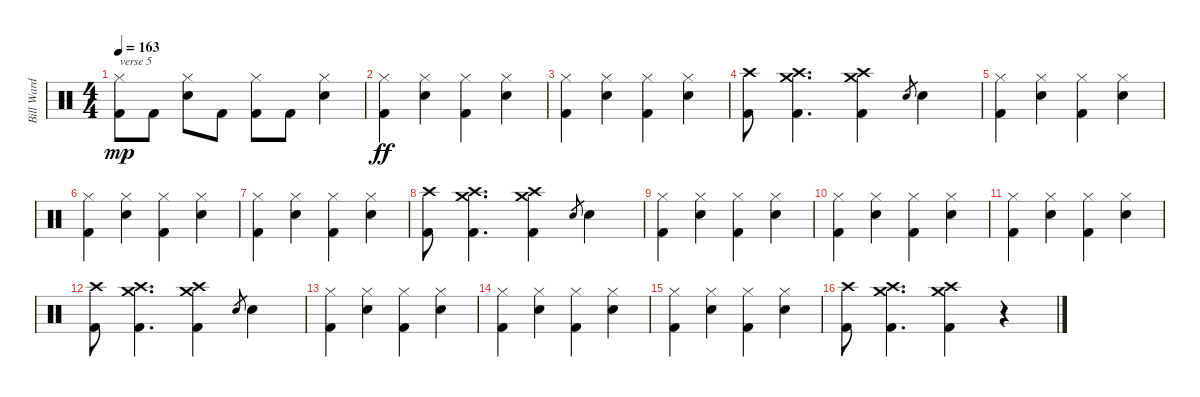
\track ("Bill Ward" "Bill Ward") {instrument percussion}
\staff {score}
\articulation defaults
\ts (4 4)
\tempo 163
\clef neutral
\ks c
("Hi-Hat (closed)" "Kick (hit) 2").8{txt "verse 5" dy mp} "Kick (hit) 2".8 ("Hi-Hat (closed)" "Snare (hit) 2").8 "Kick (hit) 2".8 ("Hi-Hat (closed)" "Kick (hit) 2").8 "Kick (hit) 2".8 ("Hi-Hat (closed)" "Snare (hit) 2").4 |
("Hi-Hat (closed)" "Kick (hit) 2").4{dy ff} ("Hi-Hat (closed)" "Snare (hit) 2").4 ("Hi-Hat (closed)" "Kick (hit) 2").4 ("Hi-Hat (closed)" "Snare (hit) 2").4 |
("Hi-Hat (closed)" "Kick (hit) 2").4 ("Hi-Hat (closed)" "Snare (hit) 2").4 ("Hi-Hat (closed)" "Kick (hit) 2").4 ("Hi-Hat (closed)" "Snare (hit) 2").4 |
("Crash high (hit)" "Kick (hit) 2").8 ("Crash high (hit)" "Crash medium (hit)" "Kick (hit) 2").4{d} ("Crash high (hit)" "Crash medium (hit)" "Kick (hit) 2").4 "Snare (hit) 2".8{gr} "Snare (hit) 2".4 |
("Hi-Hat (closed)" "Kick (hit) 2").4 ("Hi-Hat (closed)" "Snare (hit) 2").4 ("Hi-Hat (closed)" "Kick (hit) 2").4 ("Hi-Hat (closed)" "Snare (hit) 2").4 |
("Hi-Hat (closed)" "Kick (hit) 2").4 ("Hi-Hat (closed)" "Snare (hit) 2").4 ("Hi-Hat (closed)" "Kick (hit) 2").4 ("Hi-Hat (closed)" "Snare (hit) 2").4 |
("Hi-Hat (closed)" "Kick (hit) 2").4 ("Hi-Hat (closed)" "Snare (hit) 2").4 ("Hi-Hat (closed)" "Kick (hit) 2").4 ("Hi-Hat (closed)" "Snare (hit) 2").4 |
("Crash high (hit)" "Kick (hit) 2").8 ("Crash high (hit)" "Crash medium (hit)" "Kick (hit) 2").4{d} ("Crash high (hit)" "Crash medium (hit)" "Kick (hit) 2").4 "Snare (hit) 2".8{gr} "Snare (hit) 2".4 |
("Hi-Hat (closed)" "Kick (hit) 2").4 ("Hi-Hat (closed)" "Snare (hit) 2").4 ("Hi-Hat (closed)" "Kick (hit) 2").4 ("Hi-Hat (closed)" "Snare (hit) 2").4 |
("Hi-Hat (closed)" "Kick (hit) 2").4 ("Hi-Hat (closed)" "Snare (hit) 2").4 ("Hi-Hat (closed)" "Kick (hit) 2").4 ("Hi-Hat (closed)" "Snare (hit) 2").4 |
("Hi-Hat (closed)" "Kick (hit) 2").4 ("Hi-Hat (closed)" "Snare (hit) 2").4 ("Hi-Hat (closed)" "Kick (hit) 2").4 ("Hi-Hat (closed)" "Snare (hit) 2").4 |
("Crash high (hit)" "Kick (hit) 2").8 ("Crash high (hit)" "Crash medium (hit)" "Kick (hit) 2").4{d} ("Crash high (hit)" "Crash medium (hit)" "Kick (hit) 2").4 "Snare (hit) 2".8{gr} "Snare (hit) 2".4 |
("Hi-Hat (closed)" "Kick (hit) 2").4 ("Hi-Hat (closed)" "Snare (hit) 2").4 ("Hi-Hat (closed)" "Kick (hit) 2").4 ("Hi-Hat (closed)" "Snare (hit) 2").4 |
("Hi-Hat (closed)" "Kick (hit) 2").4 ("Hi-Hat (closed)" "Snare (hit) 2").4 ("Hi-Hat (closed)" "Kick (hit) 2").4 ("Hi-Hat (closed)" "Snare (hit) 2").4 |
("Hi-Hat (closed)" "Kick (hit) 2").4 ("Hi-Hat (closed)" "Snare (hit) 2").4 ("Hi-Hat (closed)" "Kick (hit) 2").4 ("Hi-Hat (closed)" "Snare (hit) 2").4 |
("Crash high (hit)" "Kick (hit) 2").8 ("Crash high (hit)" "Crash medium (hit)" "Kick (hit) 2").4{d} ("Crash high (hit)" "Crash medium (hit)" "Kick (hit) 2").4 r.4
